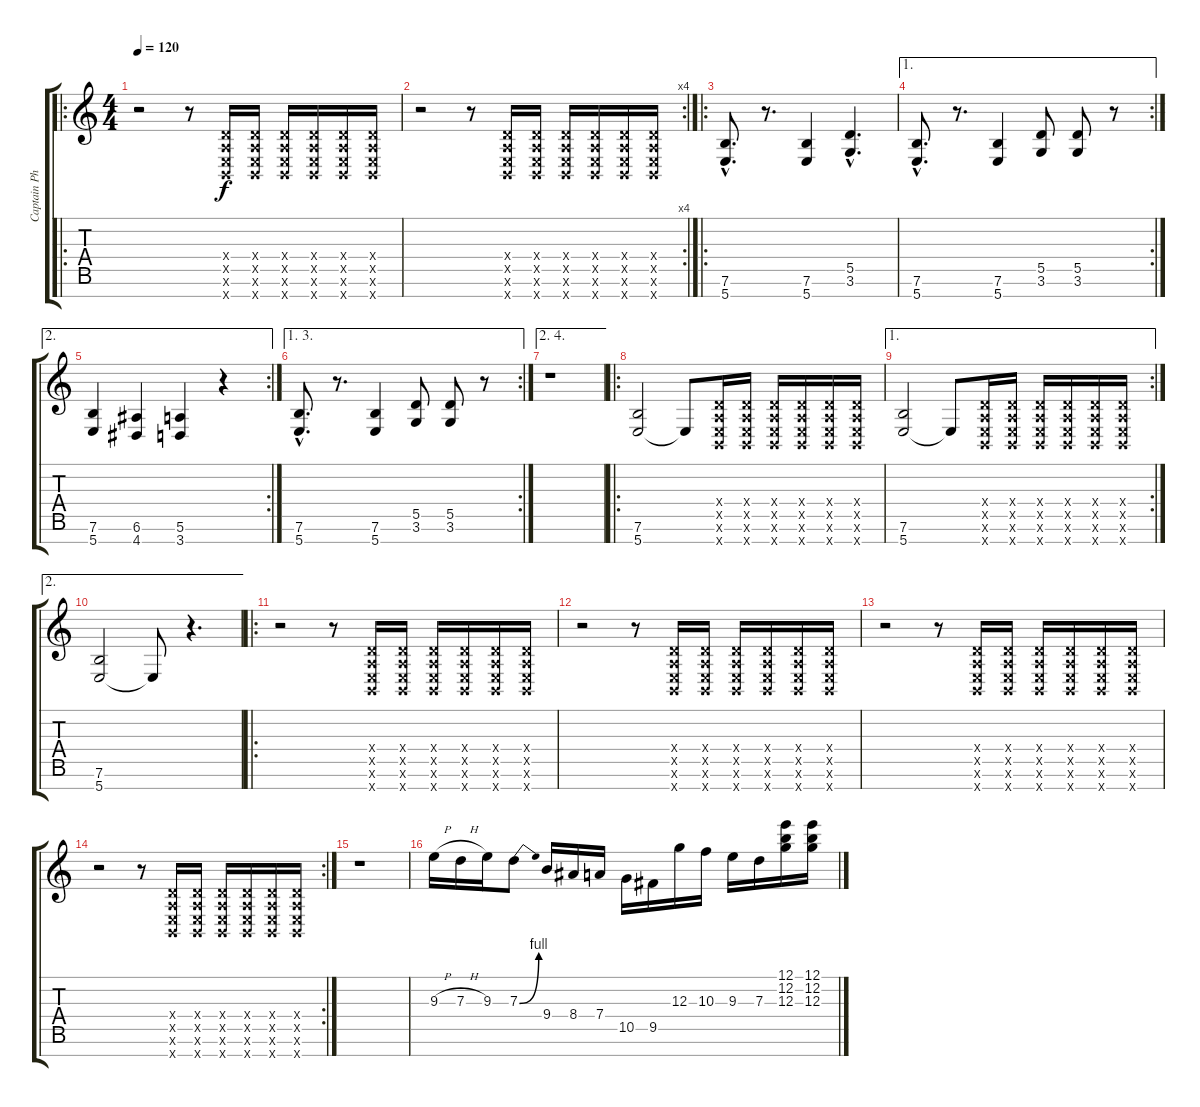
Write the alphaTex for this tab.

\track ("Captain Phil" "Captain Ph") {instrument overdrivenguitar}
\staff {score tabs}
\tuning (E4 B3 G3 D3 A2 E2 B1) {hide}
\ro
\ts (4 4)
\tempo 120
\clef g2
\ks c
r.2{dy f instrument overdrivenguitar} r.8 (0.4{x} 0.5{x} 0.6{x} 0.7{x}).16 (0.4{x} 0.5{x} 0.6{x} 0.7{x}).16 (0.4{x} 0.5{x} 0.6{x} 0.7{x}).16 (0.4{x} 0.5{x} 0.6{x} 0.7{x}).16 (0.4{x} 0.5{x} 0.6{x} 0.7{x}).16 (0.4{x} 0.5{x} 0.6{x} 0.7{x}).16 |
\rc 4
r.2 r.8 (0.4{x} 0.5{x} 0.6{x} 0.7{x}).16 (0.4{x} 0.5{x} 0.6{x} 0.7{x}).16 (0.4{x} 0.5{x} 0.6{x} 0.7{x}).16 (0.4{x} 0.5{x} 0.6{x} 0.7{x}).16 (0.4{x} 0.5{x} 0.6{x} 0.7{x}).16 (0.4{x} 0.5{x} 0.6{x} 0.7{x}).16 |
\ro
(7.6{hac} 5.7{hac}).8{d} r.8{d} (7.6 5.7).4 (5.5{hac} 3.6{hac}).4{d} |
\ae 1
\rc 2
(7.6{hac} 5.7{hac}).8{d} r.8{d} (7.6 5.7).4 (5.5 3.6).8 (5.5 3.6).8 r.8 |
\ae 2
\rc 2
(7.6 5.7).4 (6.6 4.7).4 (5.6 3.7).4 r.4 |
\ae (1 3)
\rc 2
(7.6{hac} 5.7{hac}).8{d} r.8{d} (7.6 5.7).4 (5.5 3.6).8 (5.5 3.6).8 r.8 |
\ae (2 4)
r.1 |
\ro
(7.6 5.7).2 5.7{t}.8 (0.4{x} 0.5{x} 0.6{x} 0.7{x}).16 (0.4{x} 0.5{x} 0.6{x} 0.7{x}).16 (0.4{x} 0.5{x} 0.6{x} 0.7{x}).16 (0.4{x} 0.5{x} 0.6{x} 0.7{x}).16 (0.4{x} 0.5{x} 0.6{x} 0.7{x}).16 (0.4{x} 0.5{x} 0.6{x} 0.7{x}).16 |
\ae 1
\rc 2
(7.6 5.7).2 5.7{t}.8 (0.4{x} 0.5{x} 0.6{x} 0.7{x}).16 (0.4{x} 0.5{x} 0.6{x} 0.7{x}).16 (0.4{x} 0.5{x} 0.6{x} 0.7{x}).16 (0.4{x} 0.5{x} 0.6{x} 0.7{x}).16 (0.4{x} 0.5{x} 0.6{x} 0.7{x}).16 (0.4{x} 0.5{x} 0.6{x} 0.7{x}).16 |
\ae 2
(7.6 5.7).2 5.7{t}.8 r.4{d} |
\ro
r.2 r.8 (0.4{x} 0.5{x} 0.6{x} 0.7{x}).16 (0.4{x} 0.5{x} 0.6{x} 0.7{x}).16 (0.4{x} 0.5{x} 0.6{x} 0.7{x}).16 (0.4{x} 0.5{x} 0.6{x} 0.7{x}).16 (0.4{x} 0.5{x} 0.6{x} 0.7{x}).16 (0.4{x} 0.5{x} 0.6{x} 0.7{x}).16 |
r.2 r.8 (0.4{x} 0.5{x} 0.6{x} 0.7{x}).16 (0.4{x} 0.5{x} 0.6{x} 0.7{x}).16 (0.4{x} 0.5{x} 0.6{x} 0.7{x}).16 (0.4{x} 0.5{x} 0.6{x} 0.7{x}).16 (0.4{x} 0.5{x} 0.6{x} 0.7{x}).16 (0.4{x} 0.5{x} 0.6{x} 0.7{x}).16 |
r.2 r.8 (0.4{x} 0.5{x} 0.6{x} 0.7{x}).16 (0.4{x} 0.5{x} 0.6{x} 0.7{x}).16 (0.4{x} 0.5{x} 0.6{x} 0.7{x}).16 (0.4{x} 0.5{x} 0.6{x} 0.7{x}).16 (0.4{x} 0.5{x} 0.6{x} 0.7{x}).16 (0.4{x} 0.5{x} 0.6{x} 0.7{x}).16 |
\rc 2
r.2 r.8 (0.4{x} 0.5{x} 0.6{x} 0.7{x}).16 (0.4{x} 0.5{x} 0.6{x} 0.7{x}).16 (0.4{x} 0.5{x} 0.6{x} 0.7{x}).16 (0.4{x} 0.5{x} 0.6{x} 0.7{x}).16 (0.4{x} 0.5{x} 0.6{x} 0.7{x}).16 (0.4{x} 0.5{x} 0.6{x} 0.7{x}).16 |
r.1 |
9.3{h}.16 7.3{h}.16 9.3.16 7.3{be (bend 0 0 60 4)}.8 9.4.16 8.4.16 7.4.16 10.5.16 9.5.16 12.3.16 10.3.16 9.3.16 7.3.16 (12.1 12.2 12.3).16 (12.1 12.2 12.3).16
